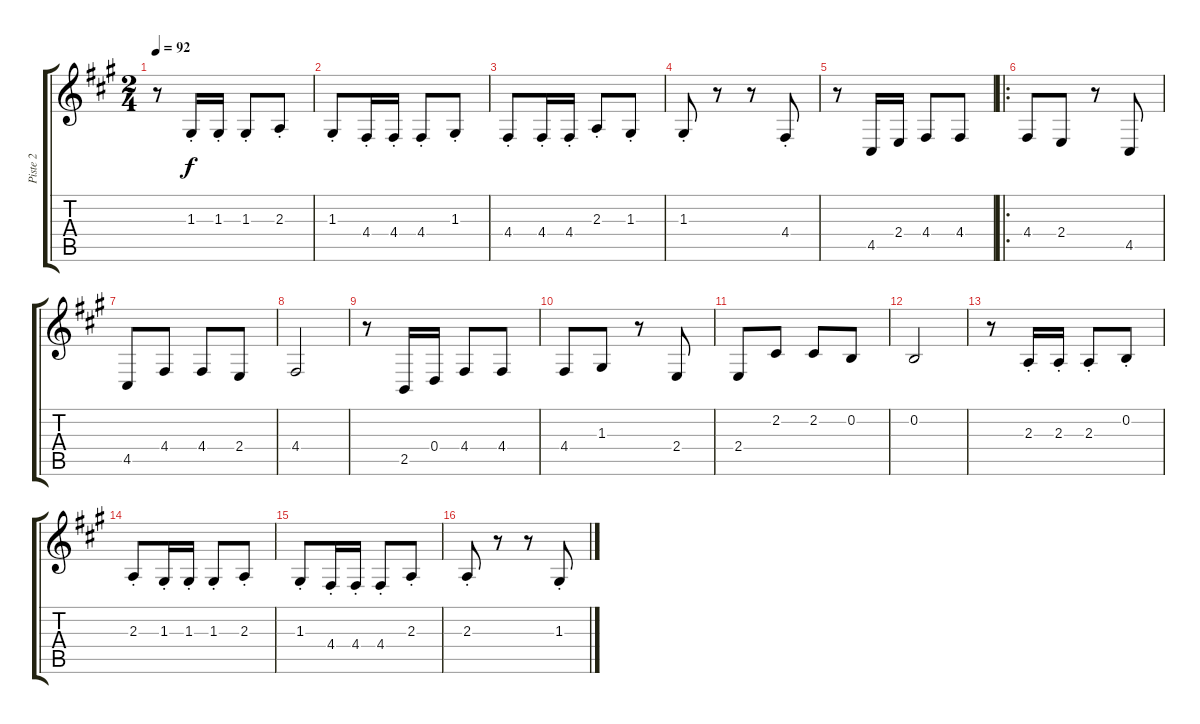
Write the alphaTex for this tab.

\track ("Piste 2" "Piste 2") {instrument tangoaccordion}
\staff {score tabs}
\tuning (E4 B3 G3 D3 A2 E2) {hide}
\ts (2 4)
\tempo 92
\clef g2
\ks a
r.8{dy f} 1.3{st}.16 1.3{st}.16 1.3{st}.8 2.3{st}.8 |
1.3{st}.8 4.4{st}.16 4.4{st}.16 4.4{st}.8 1.3{st}.8 |
4.4{st}.8 4.4{st}.16 4.4{st}.16 2.3{st}.8 1.3{st}.8 |
1.3{st}.8 r.8 r.8 4.4{st}.8 |
r.8 4.5.16 2.4.16 4.4.8 4.4.8 |
\ro
4.4.8 2.4.8 r.8 4.5.8 |
4.5.8 4.4.8 4.4.8 2.4.8 |
4.4.2 |
r.8 2.5.16 0.4.16 4.4.8 4.4.8 |
4.4.8 1.3.8 r.8 2.4.8 |
2.4.8 2.2.8 2.2.8 0.2.8 |
0.2.2 |
r.8 2.3{st}.16 2.3{st}.16 2.3{st}.8 0.2{st}.8 |
2.3{st}.8 1.3{st}.16 1.3{st}.16 1.3{st}.8 2.3{st}.8 |
1.3{st}.8 4.4{st}.16 4.4{st}.16 4.4{st}.8 2.3{st}.8 |
2.3{st}.8 r.8 r.8 1.3{st}.8
